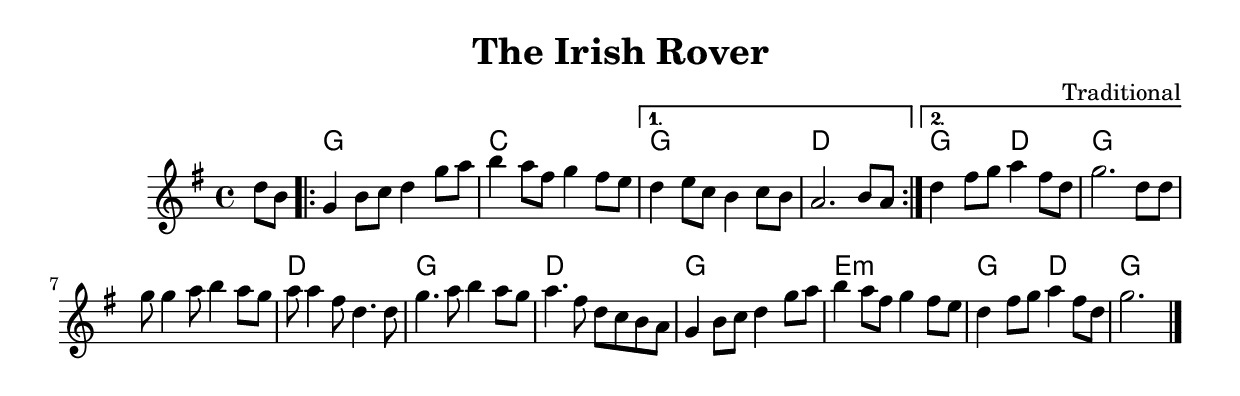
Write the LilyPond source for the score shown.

\version "2.18.2"
\include "articulate.ly"

\header {
  title = "The Irish Rover"
  composer = "Traditional"
}

global = {
  \time 4/4
  \key g \major
}

chordNames = \chordmode {
  \global
  s4 g1 c g d g2 d g1*2 d1 g d g e:m g2 d g1 
}

melody = \relative d'' {
  \global
  \partial 4 d8 b |
   
  \repeat volta 2 
  {        
    g4 b8 c d4 g8 a |
    b4 a8 fis g4 fis8 e |        
  }    
  \alternative 
  {
    { d4 e8 c b4 c8 b | a2. b8 a }     
    { d4 fis8 g a4 fis8 d | g2. d8 d } 
  }
    
  g8 g4 a8 b4 a8 g |
  a a4 fis8 d4. d8 |
  g4. a8 b4 a8 g |
  a4. fis8 d c b a |
  g4 b8 c d4 g8 a |
  b4 a8 fis g4 fis8 e |
  d4 fis8 g a4 fis8 d | 
  g2. s4 \bar "|." 
}

\book {
    \score {
        <<
            \new ChordNames \chordNames
            \new Staff { \melody }
        >>
        \layout {}
    }
}

\book {
    \score {
        \unfoldRepeats \articulate
            <<
                \new Voice = "chords" {
                    \chordNames
                }
                \new Voice = "melody" {
                    \melody
                }
            >>
        \midi {
            \tempo 4 = 130
        }
    }
}
